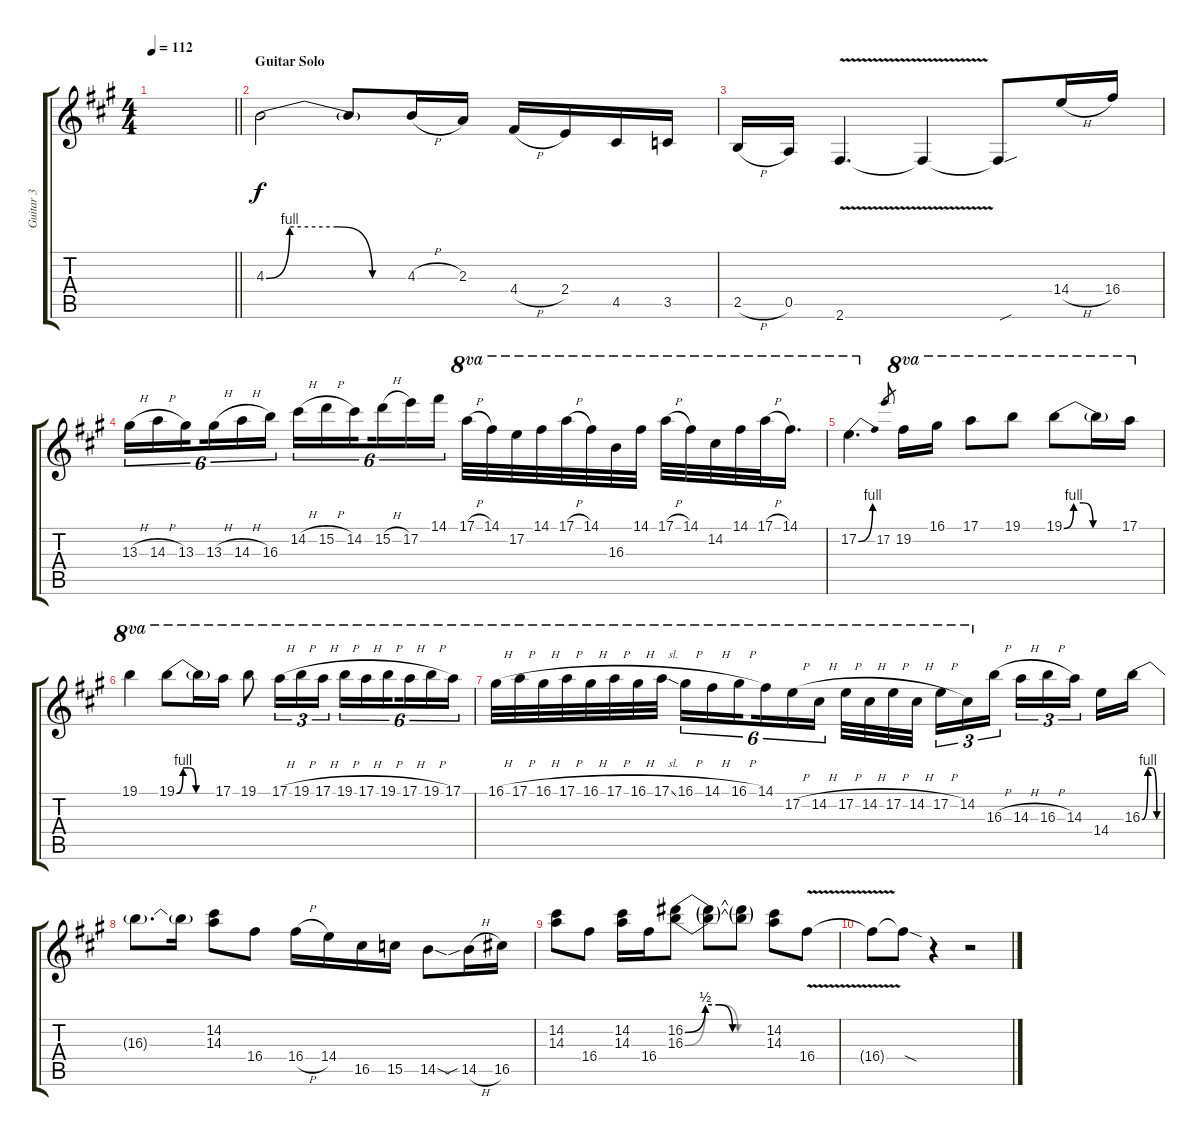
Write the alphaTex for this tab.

\track ("Guitar 3" "Guitar 3") {instrument distortionguitar}
\staff {score tabs}
\tuning (E4 B3 G3 D3 A2 E2) {hide}
\ts (4 4)
\tempo 112
\clef g2
\barLineRight lightlight
\ks a
|
\section ("" "Guitar Solo")
4.3{be (custom 0 0 10 4 30 4 45 0 60 0)}.2 4.3{t}.8 4.3{h}.16 2.3.16 4.4{h}.16 2.4.16 4.5.16 3.5.16 |
2.5{h}.16 0.5.16 2.6{v}.4{d} 2.6{t}.4 2.6{sou t}.8 14.4{h}.16 16.4.16 |
13.3{h}.16{tu (6 4)} 14.3{h}.16{tu (6 4)} 13.3.16{tu (6 4) beam splitsecondary} 13.3{h}.16{tu (6 4)} 14.3{h}.16{tu (6 4)} 16.3.16{tu (6 4)} 14.2{h}.16{tu (6 4)} 15.2{h}.16{tu (6 4)} 14.2.16{tu (6 4) beam splitsecondary} 15.2{h}.16{tu (6 4)} 17.2.16{tu (6 4)} 14.1.16{tu (6 4)} 17.1{h}.32{ot 8va} 14.1.32{ot 8va} 17.2.32{ot 8va} 14.1.32{ot 8va} 17.1{h}.32{ot 8va} 14.1.32{ot 8va} 16.3.32{ot 8va} 14.1.32{ot 8va} 17.1{h}.32{ot 8va} 14.1.32{ot 8va} 14.2.32{ot 8va} 14.1.32{ot 8va} 17.1{h}.32{ot 8va} 14.1.16{d ot 8va} |
17.2{be (bend 0 0 60 4)}.4{d ot 8va} 17.2.8{gr} 19.2.16{ot 8va} 16.1.16{ot 8va} 17.1.8{ot 8va} 19.1.8{ot 8va} 19.1{be (custom 0 0 10 4 20 4 30 0 60 0)}.8{ot 8va} 19.1{t}.16{ot 8va} 17.1.16{ot 8va} |
19.1.4{ot 8va} 19.1{be (custom 0 0 10 4 20 4 30 0 60 0)}.8{ot 8va} 19.1{t}.16{ot 8va} 17.1.16{ot 8va} 19.1.8{ot 8va} 17.1{h}.16{tu (3 2) ot 8va} 19.1{h}.16{tu (3 2) ot 8va} 17.1{h}.16{tu (3 2) ot 8va} 19.1{h}.16{tu (6 4) ot 8va} 17.1{h}.16{tu (6 4) ot 8va} 19.1{h}.16{tu (6 4) ot 8va beam splitsecondary} 17.1{h}.16{tu (6 4) ot 8va} 19.1{h}.16{tu (6 4) ot 8va} 17.1.16{tu (6 4) ot 8va} |
16.1{h}.32{ot 8va} 17.1{h}.32{ot 8va} 16.1{h}.32{ot 8va} 17.1{h}.32{ot 8va} 16.1{h}.32{ot 8va} 17.1{h}.32{ot 8va} 16.1{h}.32{ot 8va} 17.1{sl}.32{ot 8va} 16.1{h}.16{tu (6 4) ot 8va} 14.1{h}.16{tu (6 4) ot 8va} 16.1{h}.16{tu (6 4) ot 8va beam splitsecondary} 14.1.16{tu (6 4) ot 8va} 17.2{h}.16{tu (6 4) ot 8va} 14.2{h}.16{tu (6 4) ot 8va} 17.2{h}.32{ot 8va} 14.2{h}.32{ot 8va} 17.2{h}.32{ot 8va} 14.2{h}.32{ot 8va beam splitsecondary} 17.2{h}.16{tu (3 2) ot 8va} 14.2.16{tu (3 2) ot 8va} 16.3{h}.16{tu (3 2)} 14.3{h}.16{tu (3 2)} 16.3{h}.16{tu (3 2)} 14.3.16{tu (3 2) beam splitsecondary} 14.4.16 16.3{be (custom 0 0 20 4 35 4 51 0 60 0)}.16 |
16.3{t}.8{d} 16.3{t}.16 (14.2 14.3).8 16.4.8 16.4{h}.16 14.4.16 16.5.16 15.5.16 14.5{sod}.8 14.5{sib h}.16 16.5.16 |
(14.2 14.3).8 16.4.8 (14.2 14.3).16 16.4.16 (16.2{be (custom 0 0 15 2 25 2 35 0 60 0)} 16.3{be (custom 0 0 15 2 25 2 39 0 60 0)}).8 (16.2{t} 16.3{t}).8 (16.2{t} 16.3{t}).8 (14.2 14.3).8 16.4{v}.8 |
16.4{t}.8 16.4{sod t}.8 r.4 r.2
